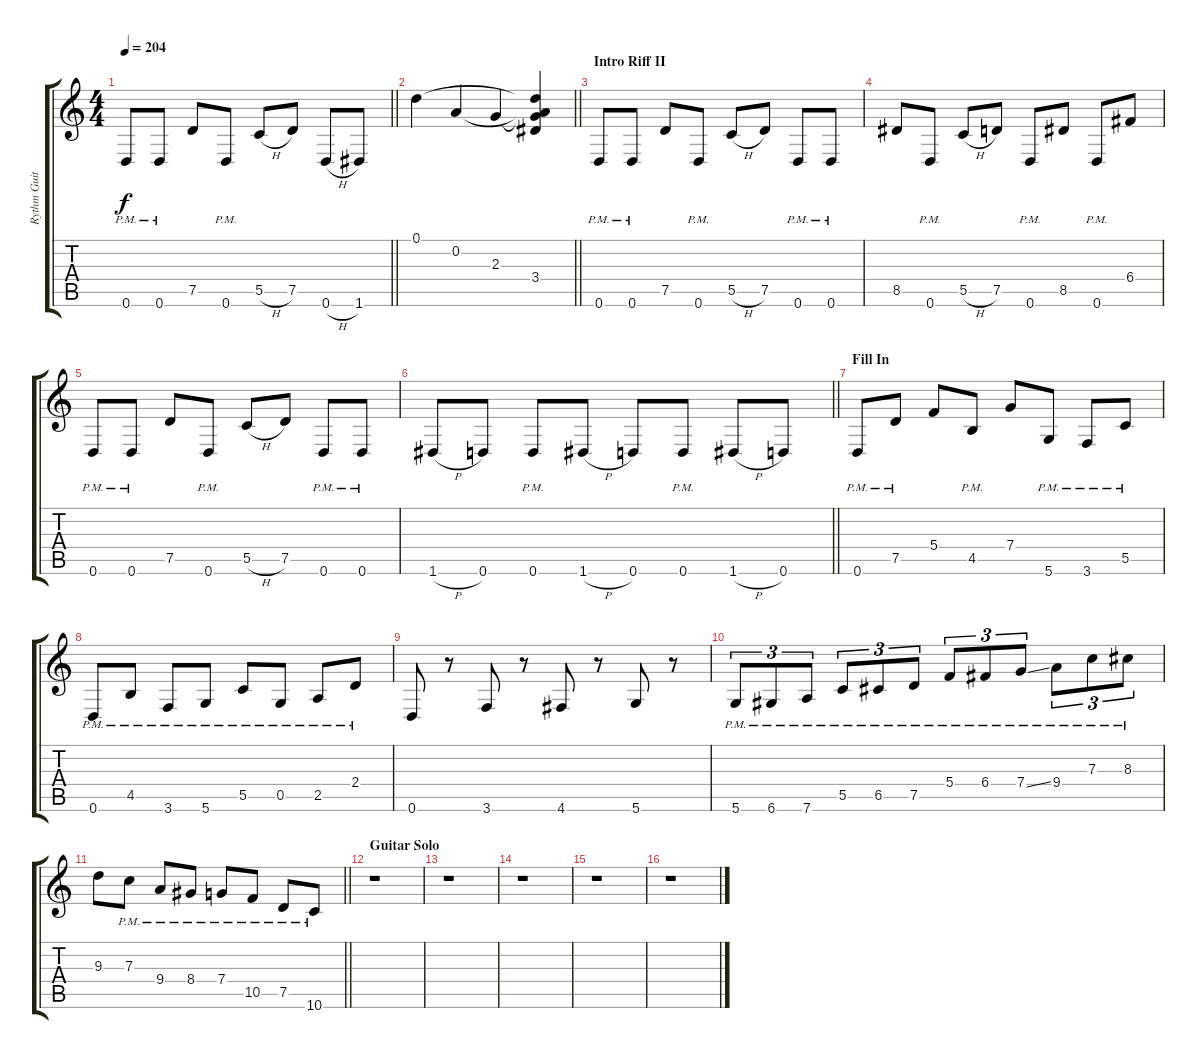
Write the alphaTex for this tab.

\track ("Rythm Guitar I" "Rythm Guit") {instrument distortionguitar}
\staff {score tabs}
\tuning (D4 A3 F3 C3 G2 D2) {hide}
\ts (4 4)
\tempo 204
\clef g2
\barLineRight lightlight
\ks c
0.6{pm}.8{dy f} 0.6{pm}.8 7.5.8 0.6{pm}.8 5.5{h}.8 7.5.8 0.6{h}.8 1.6.8 |
\barLineRight lightlight
0.1.4 0.2.4 2.3.4 (0.1{t} 0.2{t} 2.3{t} 3.4).4 |
\section ("" "Intro Riff II")
0.6{pm}.8 0.6{pm}.8 7.5.8 0.6{pm}.8 5.5{h}.8 7.5.8 0.6{pm}.8 0.6{pm}.8 |
8.5.8 0.6{pm}.8 5.5{h}.8 7.5.8 0.6{pm}.8 8.5.8 0.6{pm}.8 6.4.8 |
0.6{pm}.8 0.6{pm}.8 7.5.8 0.6{pm}.8 5.5{h}.8 7.5.8 0.6{pm}.8 0.6{pm}.8 |
\barLineRight lightlight
1.6{h}.8 0.6.8 0.6{pm}.8 1.6{h}.8 0.6.8 0.6{pm}.8 1.6{h}.8 0.6.8 |
\section ("" "Fill In")
0.6{pm}.8 7.5{pm}.8 5.4.8 4.5{pm}.8 7.4.8 5.6{pm}.8 3.6{pm}.8 5.5{pm}.8 |
0.6{pm}.8 4.5{pm}.8 3.6{pm}.8 5.6{pm}.8 5.5{pm}.8 0.5{pm}.8 2.5{pm}.8 2.4{pm}.8 |
0.6.8 r.8 3.6.8 r.8 4.6.8 r.8 5.6.8 r.8 |
5.6{pm}.8{tu (3 2)} 6.6{pm}.8{tu (3 2)} 7.6{pm}.8{tu (3 2)} 5.5{pm}.8{tu (3 2)} 6.5{pm}.8{tu (3 2)} 7.5{pm}.8{tu (3 2)} 5.4{pm}.8{tu (3 2)} 6.4{pm}.8{tu (3 2)} 7.4{ss pm}.8{tu (3 2)} 9.4{pm}.8{tu (3 2)} 7.3{pm}.8{tu (3 2)} 8.3{pm}.8{tu (3 2)} |
\barLineRight lightlight
9.3.8 7.3{pm}.8 9.4{pm}.8 8.4{pm}.8 7.4{pm}.8 10.5{pm}.8 7.5{pm}.8 10.6{pm}.8 |
\section ("" "Guitar Solo")
r.1 |
r.1 |
r.1 |
r.1 |
r.1
